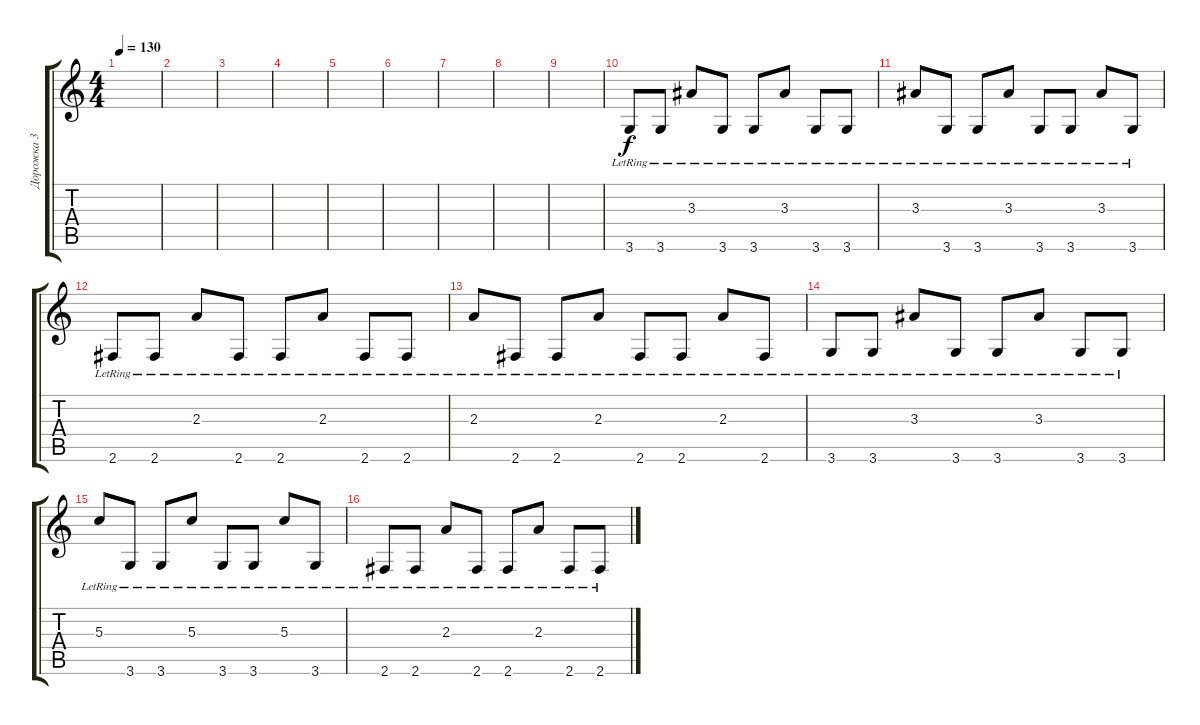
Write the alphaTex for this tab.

\track ("Дорожка 3" "Дорожка 3") {instrument electricguitarclean}
\staff {score tabs}
\tuning (E4 B3 G3 D3 A2 E2) {hide}
\ts (4 4)
\tempo 130
\clef g2
\ks c
|
|
|
|
|
|
|
|
|
3.6{lr}.8 3.6{lr}.8 3.3{lr}.8 3.6{lr}.8 3.6{lr}.8 3.3{lr}.8 3.6{lr}.8 3.6{lr}.8 |
3.3{lr}.8 3.6{lr}.8 3.6{lr}.8 3.3{lr}.8 3.6{lr}.8 3.6{lr}.8 3.3{lr}.8 3.6{lr}.8 |
2.6{lr}.8 2.6{lr}.8 2.3{lr}.8 2.6{lr}.8 2.6{lr}.8 2.3{lr}.8 2.6{lr}.8 2.6{lr}.8 |
2.3{lr}.8 2.6{lr}.8 2.6{lr}.8 2.3{lr}.8 2.6{lr}.8 2.6{lr}.8 2.3{lr}.8 2.6{lr}.8 |
3.6{lr}.8 3.6{lr}.8 3.3{lr}.8 3.6{lr}.8 3.6{lr}.8 3.3{lr}.8 3.6{lr}.8 3.6{lr}.8 |
5.3{lr}.8 3.6{lr}.8 3.6{lr}.8 5.3{lr}.8 3.6{lr}.8 3.6{lr}.8 5.3{lr}.8 3.6{lr}.8 |
2.6{lr}.8 2.6{lr}.8 2.3{lr}.8 2.6{lr}.8 2.6{lr}.8 2.3{lr}.8 2.6{lr}.8 2.6{lr}.8
